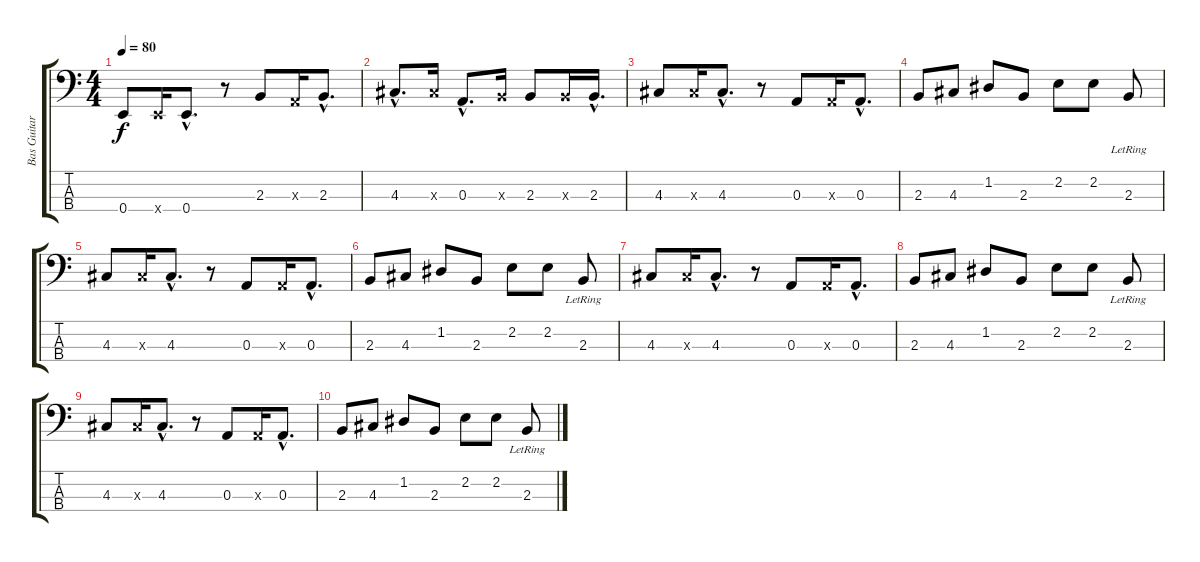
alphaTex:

\track ("Bas Guitar" "Bas Guitar") {instrument electricbassfinger}
\staff {score tabs}
\tuning (G2 D2 A1 E1) {hide}
\ts (4 4)
\tempo 80
\clef f4
\ks c
0.4.8{dy f} 0.4{x}.16 0.4{hac}.8{d} r.8 2.3.8 0.3{x}.16 2.3{hac}.8{d} |
4.3{hac}.8{d} 4.3{x}.16 0.3{hac}.8{d} 2.3{x}.16 2.3.8 2.3{x}.16 2.3{hac}.16{d} |
4.3.8 4.3{x}.16 4.3{hac}.8{d} r.8 0.3.8 0.3{x}.16 0.3{hac}.8{d} |
2.3.8 4.3.8 1.2.8 2.3.8 2.2.8 2.2.8 2.3{lr}.8 |
4.3.8 4.3{x}.16 4.3{hac}.8{d} r.8 0.3.8 0.3{x}.16 0.3{hac}.8{d} |
2.3.8 4.3.8 1.2.8 2.3.8 2.2.8 2.2.8 2.3{lr}.8 |
4.3.8 4.3{x}.16 4.3{hac}.8{d} r.8 0.3.8 0.3{x}.16 0.3{hac}.8{d} |
2.3.8 4.3.8 1.2.8 2.3.8 2.2.8 2.2.8 2.3{lr}.8 |
4.3.8 4.3{x}.16 4.3{hac}.8{d} r.8 0.3.8 0.3{x}.16 0.3{hac}.8{d} |
2.3.8 4.3.8 1.2.8 2.3.8 2.2.8 2.2.8 2.3{lr}.8
